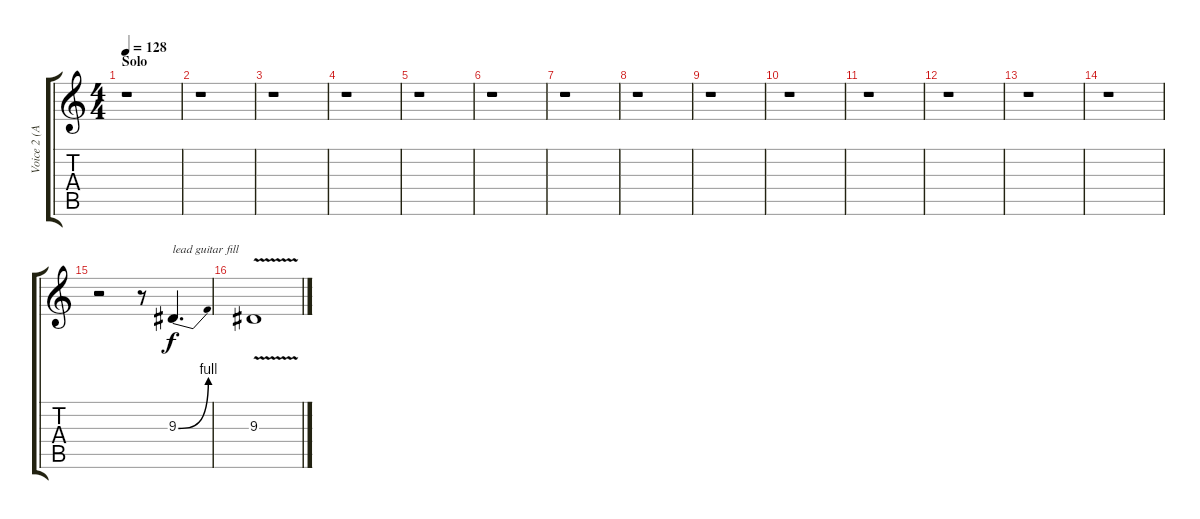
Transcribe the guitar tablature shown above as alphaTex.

\track ("Voice 2 (Axl, Izzy, Duff)" "Voice 2 (A") {mute instrument lead2sawtooth}
\staff {score tabs}
\tuning (Eb4 Bb3 Gb3 Db3 Ab2 Eb2) {hide}
\ts (4 4)
\section ("" "Solo")
\tempo 128
\clef g2
\ks c
r.1{dy f instrument lead2sawtooth} |
r.1 |
r.1 |
r.1 |
r.1 |
r.1 |
r.1 |
r.1 |
r.1 |
r.1 |
r.1 |
r.1 |
r.1 |
r.1 |
r.2{volume 16 instrument distortionguitar} r.8 9.3{be (bend 0 0 60 4)}.4{d txt "lead guitar fill"} |
9.3{v}.1
